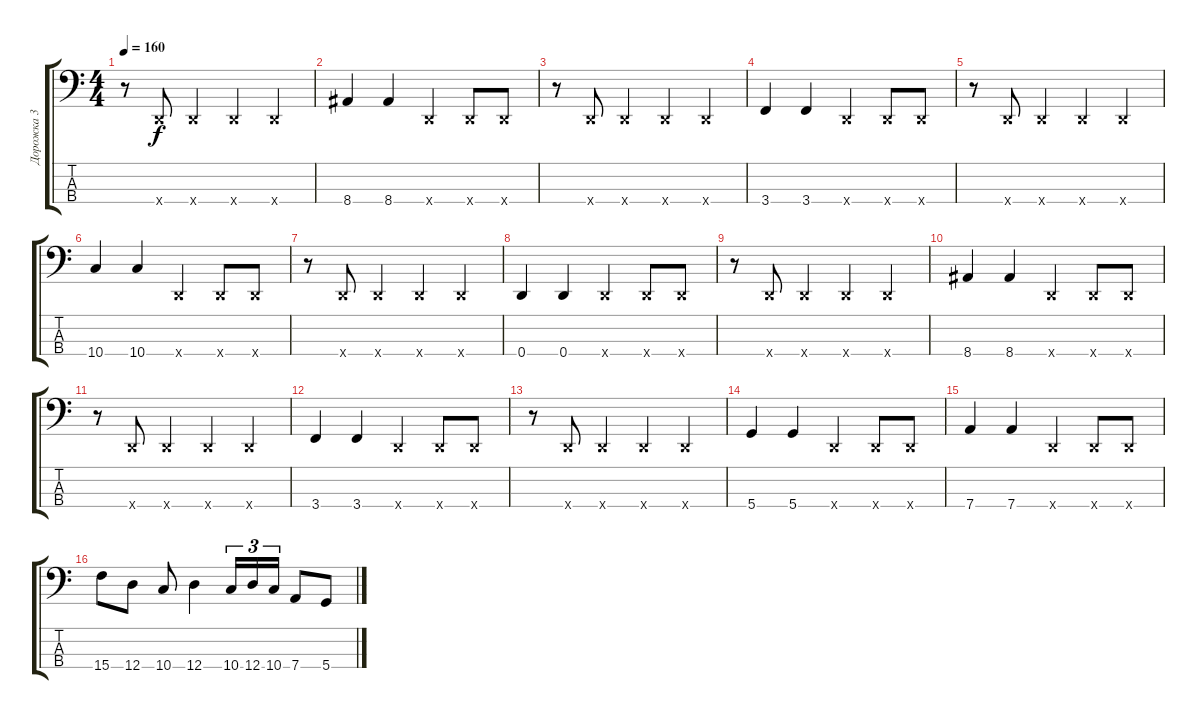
\track ("Дорожка 3" "Дорожка 3") {instrument electricbasspick}
\staff {score tabs}
\tuning (G2 D2 A1 D1) {hide}
\ts (4 4)
\tempo 160
\clef f4
\ks c
r.8{dy f} 0.4{x}.8 0.4{x}.4 0.4{x}.4 0.4{x}.4 |
8.4.4 8.4.4 0.4{x}.4 0.4{x}.8 0.4{x}.8 |
r.8 0.4{x}.8 0.4{x}.4 0.4{x}.4 0.4{x}.4 |
3.4.4 3.4.4 0.4{x}.4 0.4{x}.8 0.4{x}.8 |
r.8 0.4{x}.8 0.4{x}.4 0.4{x}.4 0.4{x}.4 |
10.4.4 10.4.4 0.4{x}.4 0.4{x}.8 0.4{x}.8 |
r.8 0.4{x}.8 0.4{x}.4 0.4{x}.4 0.4{x}.4 |
0.4.4 0.4.4 0.4{x}.4 0.4{x}.8 0.4{x}.8 |
r.8 0.4{x}.8 0.4{x}.4 0.4{x}.4 0.4{x}.4 |
8.4.4 8.4.4 0.4{x}.4 0.4{x}.8 0.4{x}.8 |
r.8 0.4{x}.8 0.4{x}.4 0.4{x}.4 0.4{x}.4 |
3.4.4 3.4.4 0.4{x}.4 0.4{x}.8 0.4{x}.8 |
r.8 0.4{x}.8 0.4{x}.4 0.4{x}.4 0.4{x}.4 |
5.4.4 5.4.4 0.4{x}.4 0.4{x}.8 0.4{x}.8 |
7.4.4 7.4.4 0.4{x}.4 0.4{x}.8 0.4{x}.8 |
15.4.8 12.4.8 10.4.8 12.4.4 10.4.16{tu (3 2)} 12.4.16{tu (3 2)} 10.4.16{tu (3 2)} 7.4.8 5.4.8
